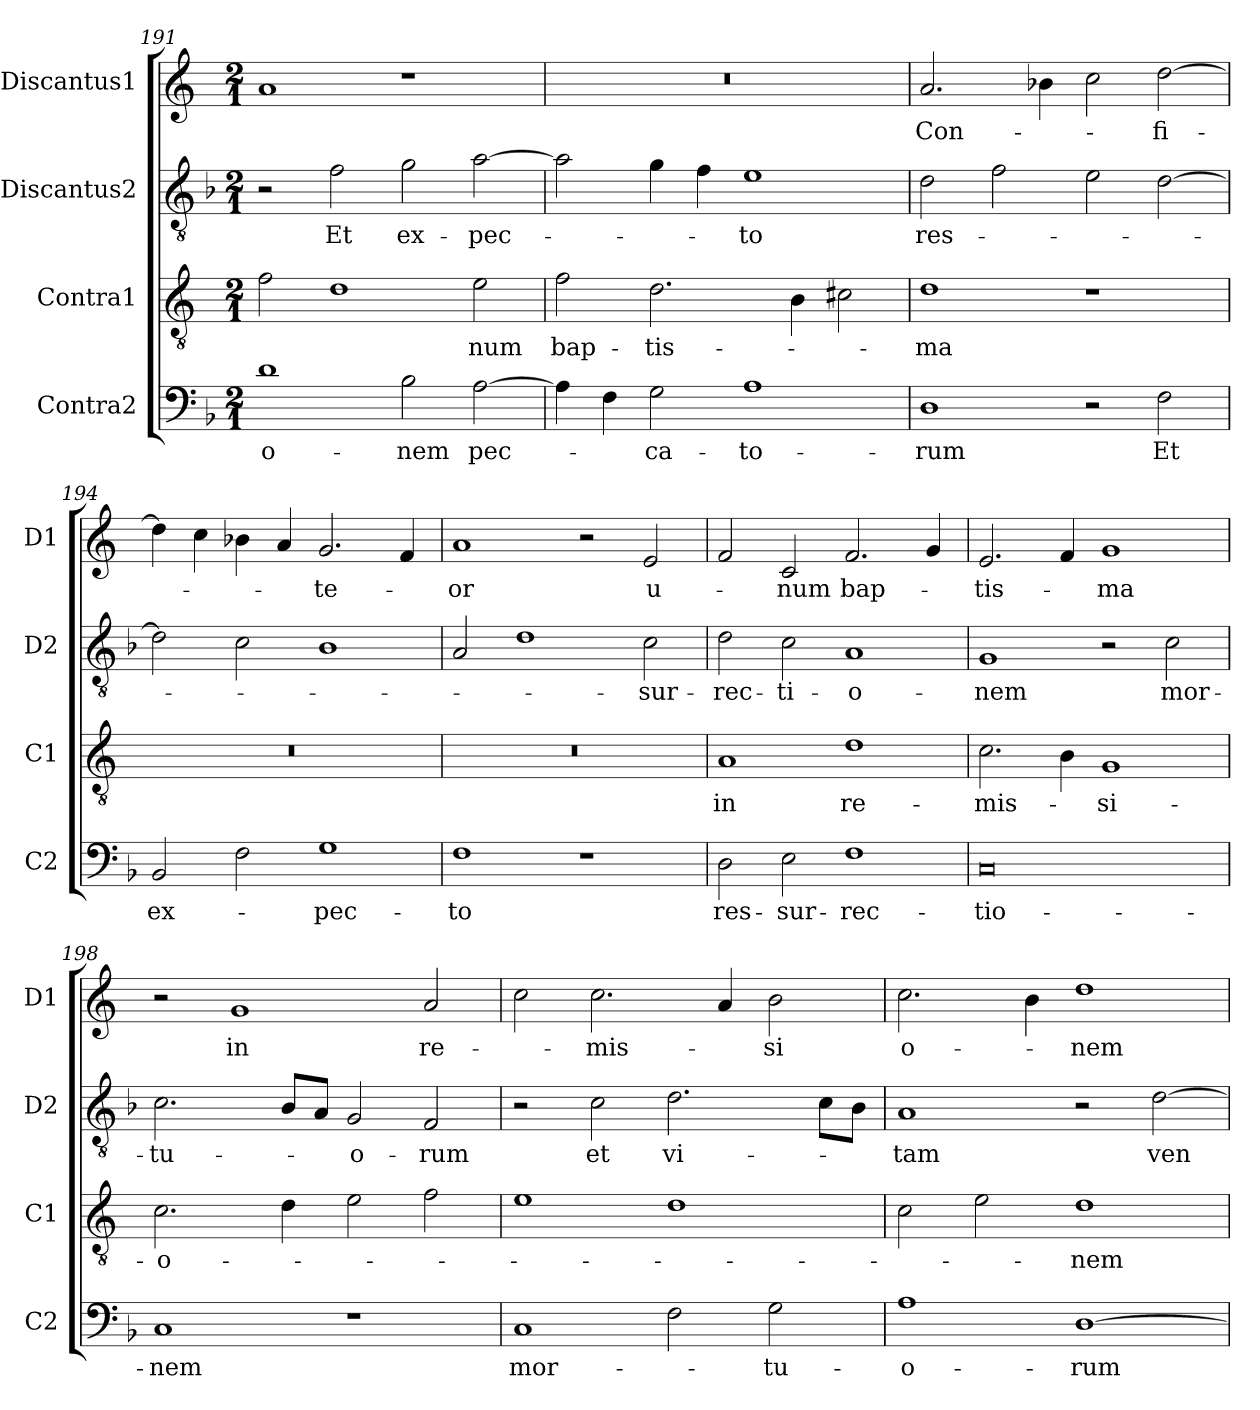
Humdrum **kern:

**kern	**text	**kern	**text	**kern	**text	**kern	**text
*part4	*part4	*part3	*part3	*part2	*part2	*part1	*part1
*staff4	*staff4	*staff3	*staff3	*staff2	*staff2	*staff1	*staff1
*I"Contra2	*	*I"Contra1	*	*I"Discantus2	*	*I"Discantus1	*
*I'C2	*	*I'C1	*	*I'D2	*	*I'D1	*
*clefF4	*	*clefGv2	*	*clefGv2	*	*clefG2	*
*k[b-]	*	*k[]	*	*k[b-]	*	*k[]	*
*M2/1	*	*M2/1	*	*M2/1	*	*M2/1	*
=191	=191	=191	=191	=191	=191	=191	=191
1d	-o-	2f\	.	2r	.	1a	.
.	.	1d	.	2f\	Et	.	.
2B-\	-nem	.	.	2g\	ex-	1r	.
[2A\	pec-	2e\	-num	[2a\	-pec-	.	.
=192	=192	=192	=192	=192	=192	=192	=192
4A\]	.	2f\	bap-	2a\]	.	0r	.
4F\	.	.	.	.	.	.	.
2G\	-ca-	2.d\	-tis-	4g\	.	.	.
.	.	.	.	4f\	.	.	.
1A	-to-	.	.	1e	-to	.	.
.	.	4B\	.	.	.	.	.
.	.	2c#X\	.	.	.	.	.
=193	=193	=193	=193	=193	=193	=193	=193
1D	-rum	1d	-ma	2d\	res-	2.a/	Con-
.	.	.	.	2f\	.	.	.
.	.	.	.	.	.	4b-X\	.
2r	.	1r	.	2e\	.	2cc\	.
2F\	Et	.	.	[2d\	.	[2dd\	-fi-
=194	=194	=194	=194	=194	=194	=194	=194
2BB-/	ex-	0r	.	2d\]	.	4dd\]	.
.	.	.	.	.	.	4cc\	.
2F\	.	.	.	2c\	.	4b-X\	.
.	.	.	.	.	.	4a/	.
1G	-pec-	.	.	1B-	.	2.g/	-te-
.	.	.	.	.	.	4f/	.
=195	=195	=195	=195	=195	=195	=195	=195
1F	-to	0r	.	2A/	.	1a	-or
.	.	.	.	1d	.	.	.
1r	.	.	.	.	.	2r	.
.	.	.	.	2c\	-sur-	2e/	u-
=196	=196	=196	=196	=196	=196	=196	=196
2D\	res-	1A	in	2d\	-rec-	2f/	.
2E\	-sur-	.	.	2c\	-ti-	2c/	-num
1F	-rec-	1d	re-	1A	-o-	2.f/	bap-
.	.	.	.	.	.	4g/	.
=197	=197	=197	=197	=197	=197	=197	=197
0C	-tio-	2.c\	-mis-	1G	-nem	2.e/	-tis-
.	.	4B\	.	.	.	4f/	.
.	.	1G	-si-	2r	.	1g	-ma
.	.	.	.	2c\	mor-	.	.
=198	=198	=198	=198	=198	=198	=198	=198
1C	-nem	2.c\	-o-	2.c\	-tu-	2r	.
.	.	.	.	.	.	1g	in
.	.	4d\	.	8B-/L	.	.	.
.	.	.	.	8A/J	.	.	.
1r	.	2e\	.	2G/	-o-	.	.
.	.	2f\	.	2F/	-rum	2a/	re-
=199	=199	=199	=199	=199	=199	=199	=199
1C	mor-	1e	.	2r	.	2cc\	.
.	.	.	.	2c\	et	2.cc\	-mis-
2F\	.	1d	.	2.d\	vi-	.	.
.	.	.	.	.	.	4a/	.
2G\	-tu-	.	.	.	.	2b\	-si
.	.	.	.	8c\L	.	.	.
.	.	.	.	8B-\J	.	.	.
=200	=200	=200	=200	=200	=200	=200	=200
1A	-o-	2c\	.	1A	-tam	2.cc\	o-
.	.	2e\	.	.	.	.	.
.	.	.	.	.	.	4b\	.
[1D	-rum	1d	-nem	2r	.	1dd	-nem
.	.	.	.	[2d\	ven-	.	.
=	=	=	=	=	=	=	=
*-	*-	*-	*-	*-	*-	*-	*-
